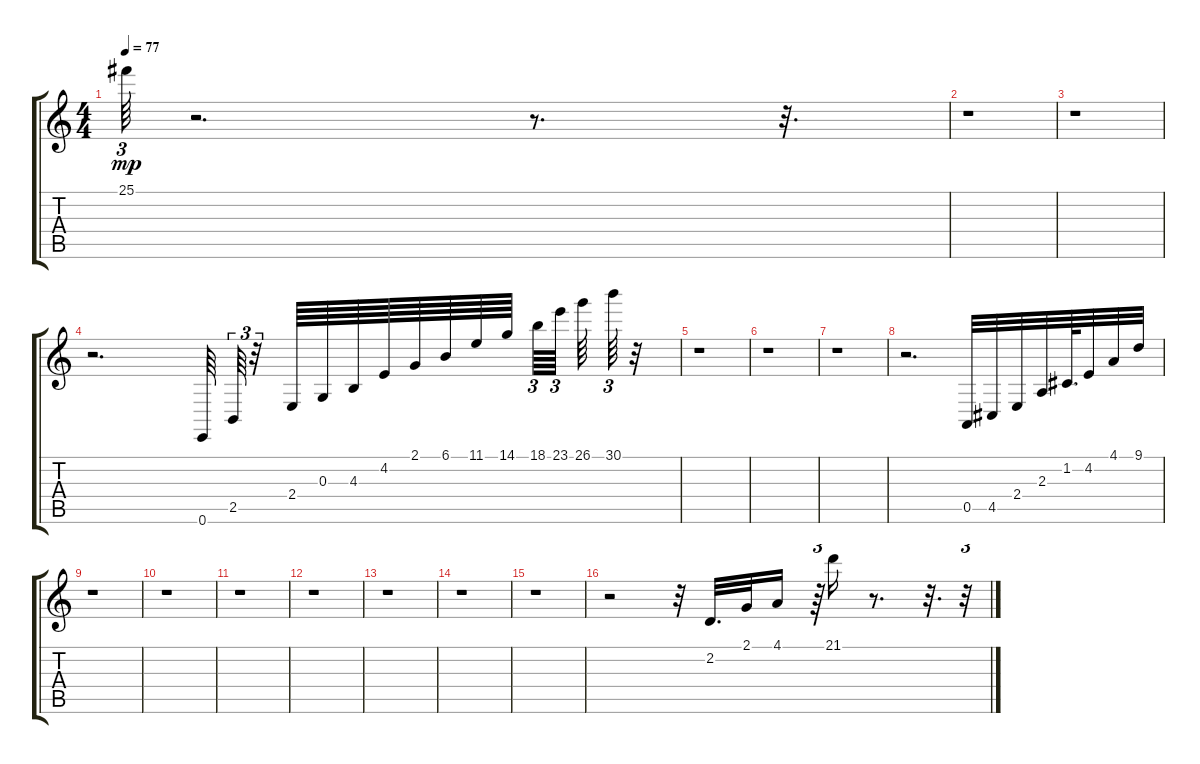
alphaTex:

\track "" {instrument orchestralharp}
\staff {score tabs}
\tuning (F4 C4 G3 D3 A2 E2) {hide}
\ts (4 4)
\tempo 77
\clef g2
\ks c
25.1.64{tu (3 2) dy mp} r.2{d} r.8{d} r.32{d} |
r.1 |
r.1 |
r.2{d} 0.6.64 2.5.64{tu (3 2)} r.32{tu (3 2)} 2.4.64 0.3.64 4.3.64 4.2.64 2.1.64 6.1.64 11.1.64 14.1.64 18.1.64{tu (3 2)} 23.1.64{tu (3 2)} 26.1.64 30.1.64{tu (3 2)} r.32 |
r.1 |
r.1 |
r.1 |
r.2{d} 0.5.32 4.5.32 2.4.32 2.3.32 1.2.64{d} 4.2.32 4.1.32 9.1.32 |
r.1 |
r.1 |
r.1 |
r.1 |
r.1 |
r.1 |
r.1 |
r.2 r.32 2.2.32{d} 2.1.32 4.1.16 r.64{tu (3 2)} 21.1.16 r.8{d} r.32{d} r.32{tu (3 2)}
